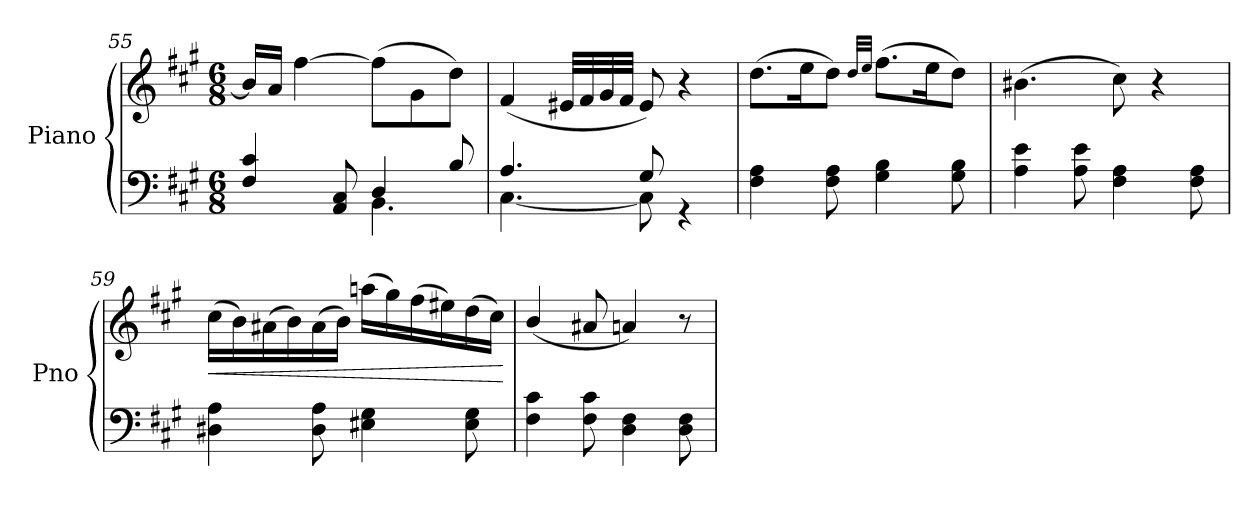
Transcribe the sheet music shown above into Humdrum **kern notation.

**kern	**kern	**dynam
*part1	*part1	*part1
*staff2	*staff1	*staff1/2
*I"Piano	*	*
*I'Pno	*	*
!!LO:LB:g=z
*clefF4	*clefG2	*
*k[f#c#g#]	*k[f#c#g#]	*
*M6/8	*M6/8	*
=55	=55	=55
*^	*	*
4F#/ 4c#/	4.ryy	16b/LL]	.
.	.	16a/JJ	.
.	.	[4ff#\	.
8AA/ 8C#/	.	.	.
4D/	4.BB\	(8ff#\L]	.
.	.	8g#\	.
8B/	.	8dd\J)	.
=56	=56	=56	=56
4.A/	[4.C#\	(4f#/	.
.	.	32e#X/LLL	.
.	.	32f#/	.
.	.	32g#/	.
.	.	32f#/JJJ	.
8G#/	8C#\]	8e#/)	.
4rGG	4ryy	4r	.
*v	*v	*	*
=57	=57	=57
4F#\ 4A\	(8.dd\L	.
.	16ee\K	.
8F#\ 8A\	8dd\J)	.
.	32qdd/LLL	.
.	32qee/JJJ	.
4G#\ 4B\	(8.ff#\L	.
.	16ee\K	.
8G#\ 8B\	8dd\J)	.
=58	=58	=58
4A\ 4e\	(4.b#X\	.
8A\ 8e\	.	.
4F#\ 4A\	8cc#\)	.
.	4r	.
8F#\ 8A\	.	.
=59	=59	=59
!	!	!LO:HP:b
4D#X\ 4A\	(16cc#\LL	<
.	16b\)	.
.	(16a#X\	.
.	16b\)	.
8D#\ 8A\	(16a#\	.
.	16b\JJ)	.
4E#X\ 4G#\	(16aan\LL	.
.	16gg#\)	.
.	(16ff#\	.
.	16ee#X\)	.
8E#\ 8G#\	(16dd\	.
.	16cc#\JJ)	.
.	.	[
!!LO:LB:g=z
=60	=60	=60
4F#\ 4c#\	(4b/	.
8F#\ 8c#\	8a#X/	.
4D\ 4F#\	4an/)	.
8D\ 8F#\	8r	.
=	=	=
*-	*-	*-
